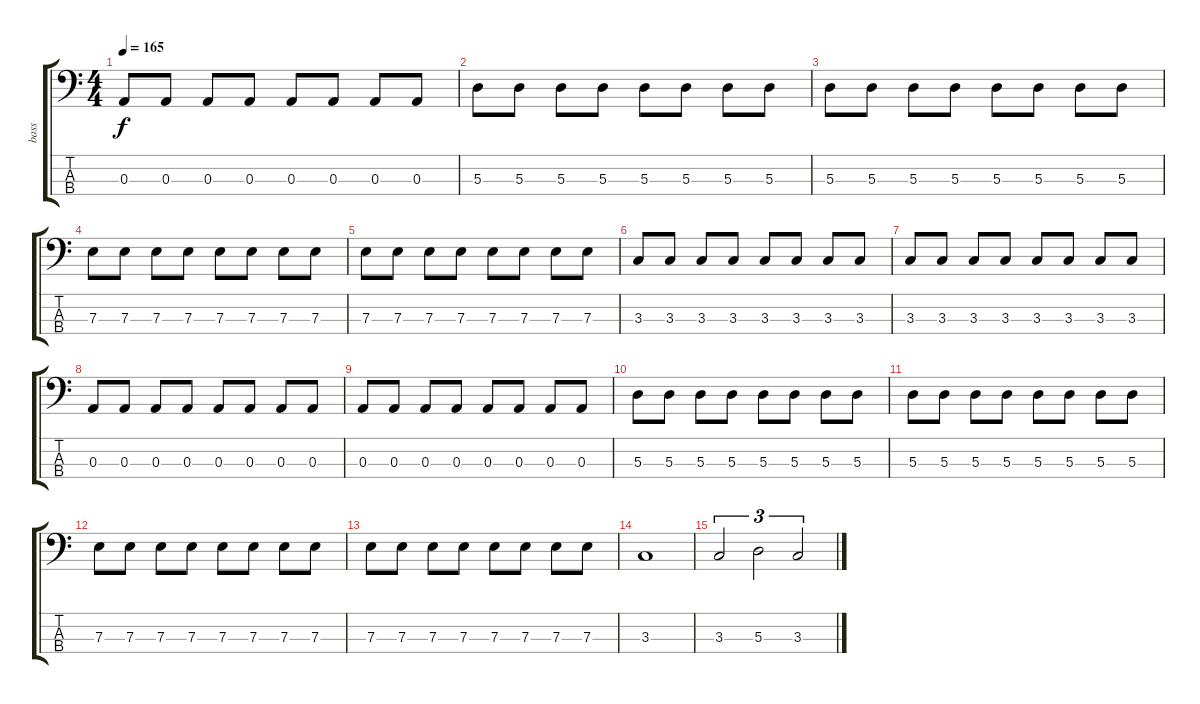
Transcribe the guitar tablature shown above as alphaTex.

\track ("bass" "bass") {instrument electricbasspick}
\staff {score tabs}
\tuning (G2 D2 A1 E1) {hide}
\ts (4 4)
\tempo 165
\clef f4
\ks c
0.3.8{dy f} 0.3.8 0.3.8 0.3.8 0.3.8 0.3.8 0.3.8 0.3.8 |
5.3.8 5.3.8 5.3.8 5.3.8 5.3.8 5.3.8 5.3.8 5.3.8 |
5.3.8 5.3.8 5.3.8 5.3.8 5.3.8 5.3.8 5.3.8 5.3.8 |
7.3.8 7.3.8 7.3.8 7.3.8 7.3.8 7.3.8 7.3.8 7.3.8 |
7.3.8 7.3.8 7.3.8 7.3.8 7.3.8 7.3.8 7.3.8 7.3.8 |
3.3.8 3.3.8 3.3.8 3.3.8 3.3.8 3.3.8 3.3.8 3.3.8 |
3.3.8 3.3.8 3.3.8 3.3.8 3.3.8 3.3.8 3.3.8 3.3.8 |
0.3.8 0.3.8 0.3.8 0.3.8 0.3.8 0.3.8 0.3.8 0.3.8 |
0.3.8 0.3.8 0.3.8 0.3.8 0.3.8 0.3.8 0.3.8 0.3.8 |
5.3.8 5.3.8 5.3.8 5.3.8 5.3.8 5.3.8 5.3.8 5.3.8 |
5.3.8 5.3.8 5.3.8 5.3.8 5.3.8 5.3.8 5.3.8 5.3.8 |
7.3.8 7.3.8 7.3.8 7.3.8 7.3.8 7.3.8 7.3.8 7.3.8 |
7.3.8 7.3.8 7.3.8 7.3.8 7.3.8 7.3.8 7.3.8 7.3.8 |
3.3.1 |
3.3.2{tu (3 2)} 5.3.2{tu (3 2)} 3.3.2{tu (3 2)}
